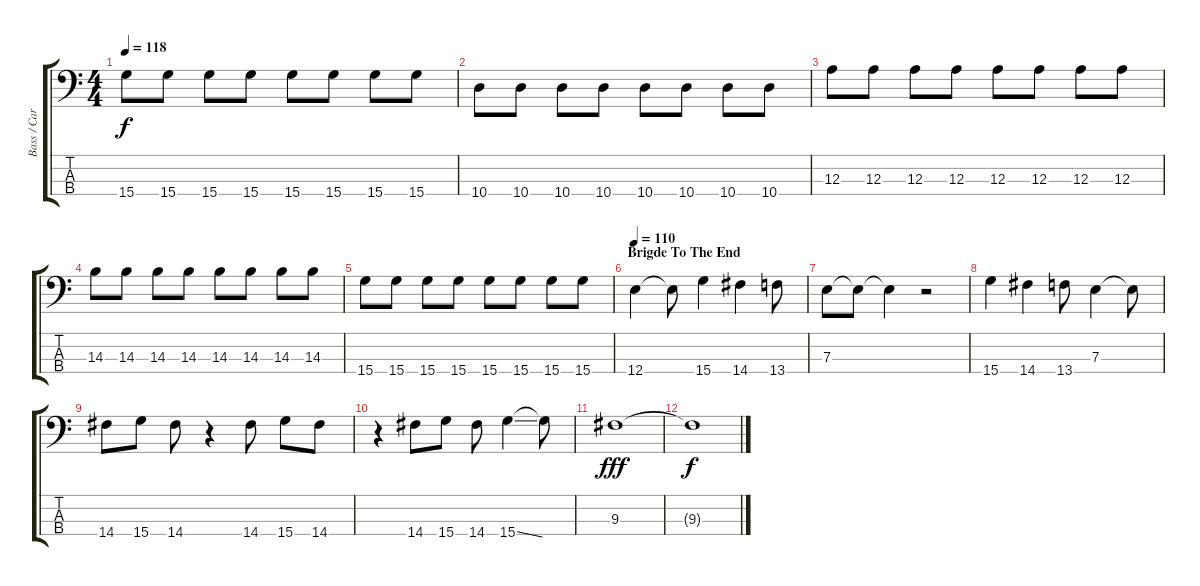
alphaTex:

\track ("Bass / Carl" "Bass / Car") {instrument electricbasspick}
\staff {score tabs}
\tuning (G2 D2 A1 E1) {hide}
\ts (4 4)
\tempo 118
\clef f4
\ks c
15.4.8{dy f} 15.4.8 15.4.8 15.4.8 15.4.8 15.4.8 15.4.8 15.4.8 |
10.4.8 10.4.8 10.4.8 10.4.8 10.4.8 10.4.8 10.4.8 10.4.8 |
12.3.8 12.3.8 12.3.8 12.3.8 12.3.8 12.3.8 12.3.8 12.3.8 |
14.3.8 14.3.8 14.3.8 14.3.8 14.3.8 14.3.8 14.3.8 14.3.8 |
15.4.8 15.4.8 15.4.8 15.4.8 15.4.8 15.4.8 15.4.8 15.4.8 |
\section ("" "Brigde To The End")
\tempo 110
12.4.4 12.4{t}.8 15.4.4 14.4.4 13.4.8 |
7.3.8 7.3{t}.8 7.3{t}.4 r.2 |
15.4.4 14.4.4 13.4.8 7.3.4 7.3{t}.8 |
14.4.8 15.4.8 14.4.8 r.4 14.4.8 15.4.8 14.4.8 |
r.4 14.4.8 15.4.8 14.4.8 15.4{ss}.4 15.4{t}.8 |
9.3.1{dy fff} |
9.3{t}.1{dy f}
